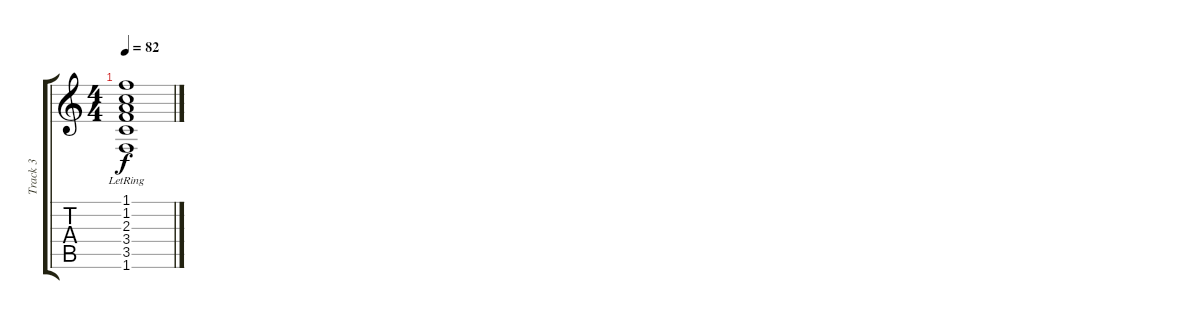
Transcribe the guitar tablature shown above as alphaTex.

\track ("Track 3" "Track 3") {instrument distortionguitar}
\staff {score tabs}
\tuning (E4 B3 G3 D3 A2 E2) {hide}
\ts (4 4)
\tempo 82
\clef g2
\ks c
(1.1{lr} 1.2{lr} 2.3{lr} 3.4{lr} 3.5{lr} 1.6{lr}).1{dy f}
